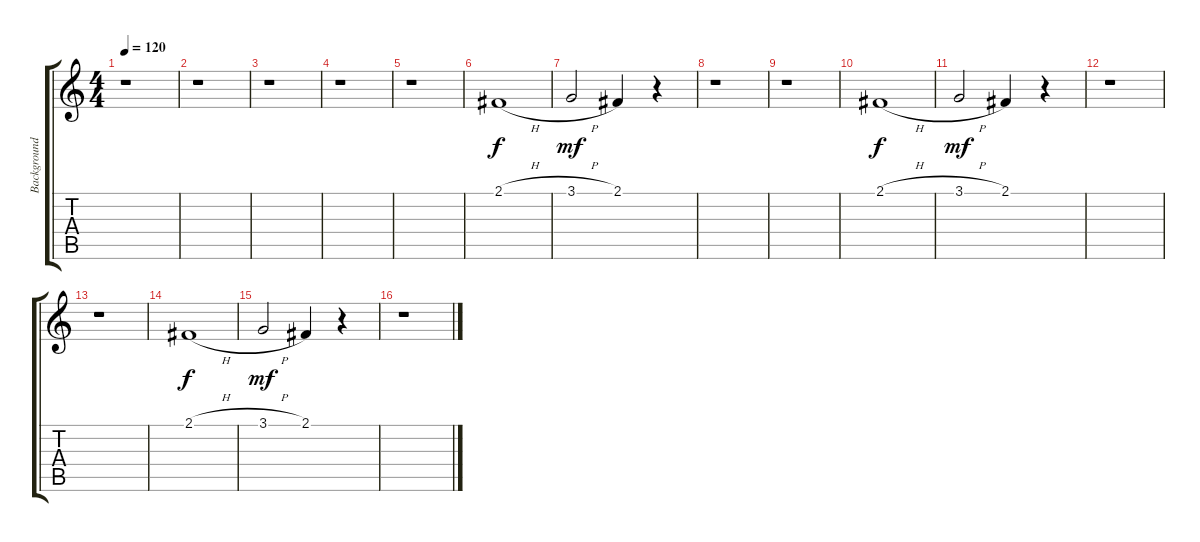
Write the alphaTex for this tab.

\track ("Background Vocals" "Background") {instrument voiceoohs}
\staff {score tabs}
\tuning (E4 B3 G3 D3 A2 E2) {hide}
\ts (4 4)
\tempo 120
\clef g2
\ks c
r.1{dy mf} |
r.1 |
r.1 |
r.1 |
r.1 |
2.1{h}.1{dy f} |
3.1{h}.2{dy mf} 2.1.4 r.4 |
r.1 |
r.1 |
2.1{h}.1{dy f} |
3.1{h}.2{dy mf} 2.1.4 r.4 |
r.1 |
r.1 |
2.1{h}.1{dy f} |
3.1{h}.2{dy mf} 2.1.4 r.4 |
r.1
